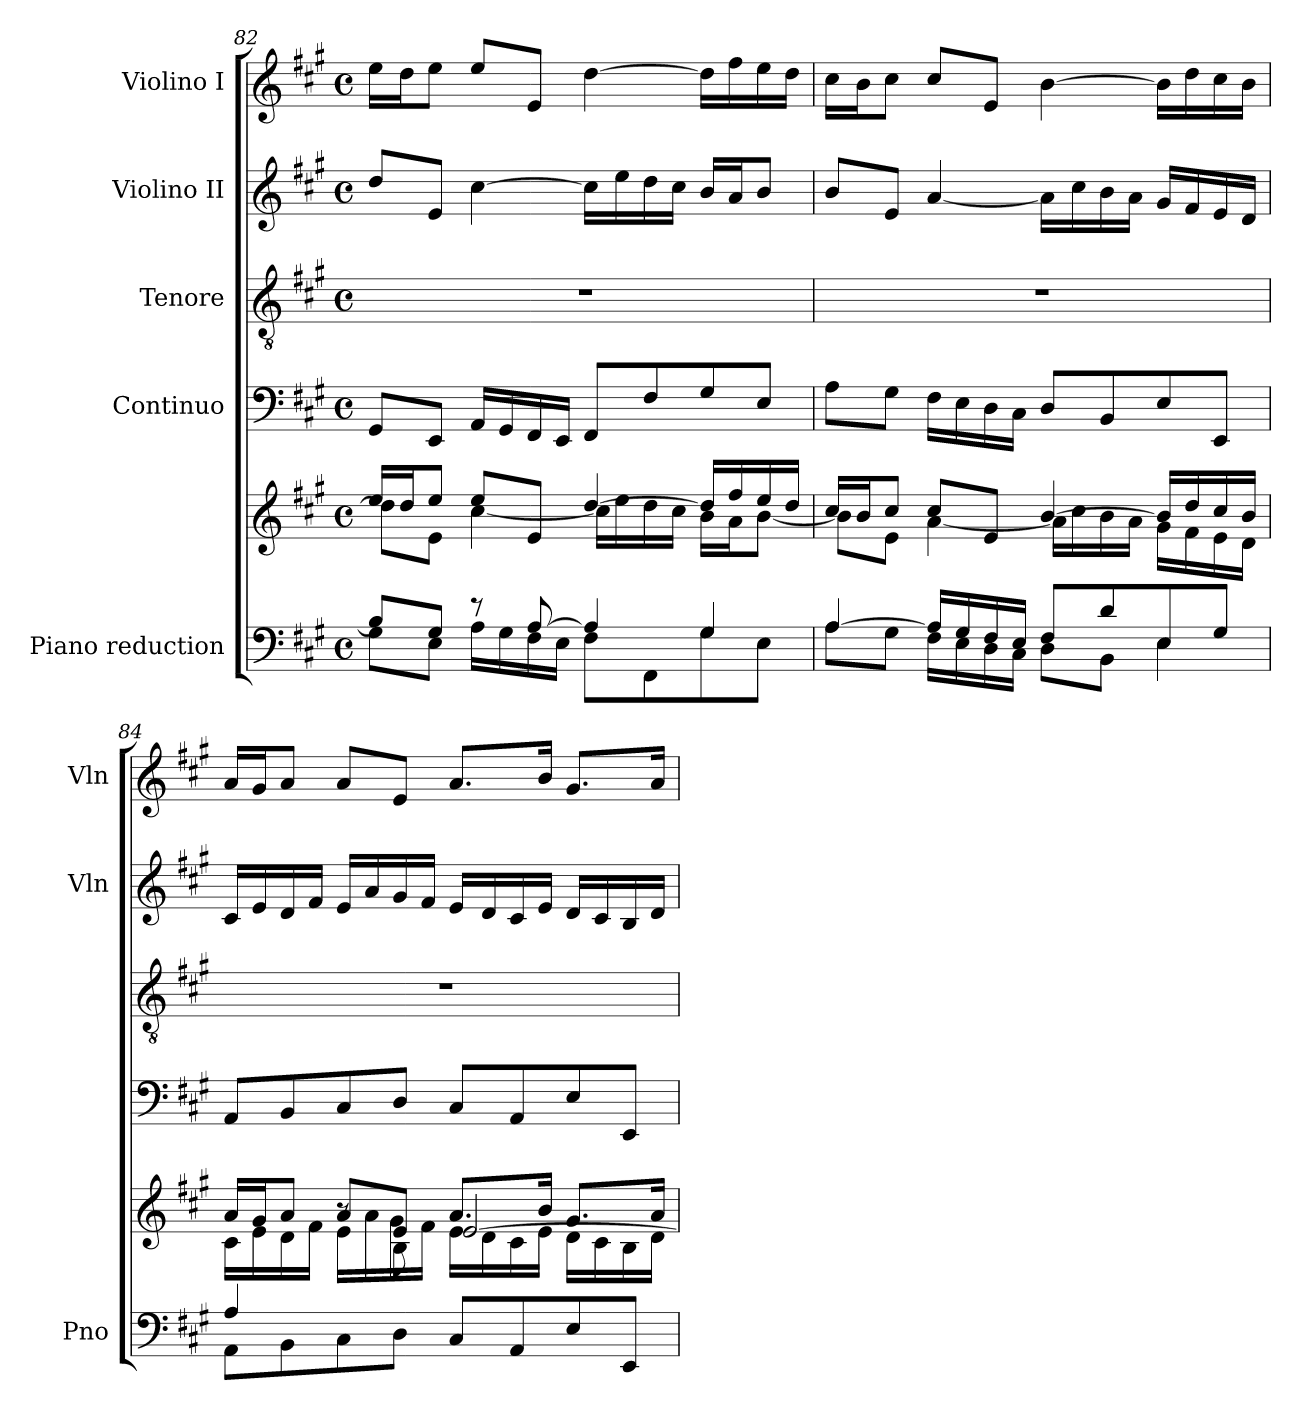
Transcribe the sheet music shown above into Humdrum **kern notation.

**kern	**kern	**kern	**kern	**kern	**kern
*part5	*part5	*part4	*part3	*part2	*part1
*staff6	*staff5	*staff4	*staff3	*staff2	*staff1
*I"Piano reduction	*	*I"Continuo	*I"Tenore	*I"Violino II	*I"Violino I
*I'Pno	*	*	*	*I'Vln	*I'Vln
*clefF4	*clefG2	*clefF4	*clefGv2	*clefG2	*clefG2
*k[f#c#g#]	*k[f#c#g#]	*k[f#c#g#]	*k[f#c#g#]	*k[f#c#g#]	*k[f#c#g#]
*M4/4	*M4/4	*M4/4	*M4/4	*M4/4	*M4/4
*met(c)	*met(c)	*met(c)	*met(c)	*met(c)	*met(c)
=82	=82	=82	=82	=82	=82
*^	*^	*	*	*	*
8B/L]	8G#\L	16ee/LL	8dd\L]	8GG#/L	1r	8dd/L	16ee\LL
.	.	16dd/J	.	.	.	.	16dd\J
8G#/J	8E\J	8ee/J	8e\J	8EE/J	.	8e/J	8ee\J
8r	16A\LL	8ee/L	[4cc#\	16AA/LL	.	[4cc#\	8ee/L
.	16G#\	.	.	16GG#/	.	.	.
[8A/	16F#\	8e/J	.	16FF#/	.	.	8e/J
.	16E\JJ	.	.	16EE/JJ	.	.	.
4A/]	8F#\L	[4dd/	16cc#\LL]	8FF#/L	.	16cc#\LL]	[4dd\
.	.	.	16ee\	.	.	16ee\	.
.	8FF#\	.	16dd\	8F#/	.	16dd\	.
.	.	.	16cc#\JJ	.	.	16cc#\JJ	.
4G#/	8G#\	16dd/LL]	16b\LL	8G#/	.	16b/LL	16dd\LL]
.	.	16ff#/	16a\J	.	.	16a/J	16ff#\
.	8E\J	16ee/	[8b\J	8E/J	.	8b/J	16ee\
.	.	16dd/JJ	.	.	.	.	16dd\JJ
!!LO:LB:g=z
=83	=83	=83	=83	=83	=83	=83	=83
[4A/	8A\L	16cc#/LL	8b\L]	8A\L	1r	8b/L	16cc#\LL
.	.	16b/J	.	.	.	.	16b\J
.	8G#\J	8cc#/J	8e\J	8G#\J	.	8e/J	8cc#\J
16A/LL]	16F#\LL	8cc#/L	[4a\	16F#\LL	.	[4a/	8cc#/L
16G#/	16E\	.	.	16E\	.	.	.
16F#/	16D\	8e/J	.	16D\	.	.	8e/J
16E/JJ	16C#\JJ	.	.	16C#\JJ	.	.	.
8F#/L	8D\L	[4b/	16a\LL]	8D/L	.	16a\LL]	[4b\
.	.	.	16cc#\	.	.	16cc#\	.
8d/	8BB\J	.	16b\	8BB/	.	16b\	.
.	.	.	16a\JJ	.	.	16a\JJ	.
8E/	4E\	16b/LL]	16g#\LL	8E/	.	16g#/LL	16b\LL]
.	.	16dd/	16f#\	.	.	16f#/	16dd\
8G#/J	.	16cc#/	16e\	8EE/J	.	16e/	16cc#\
.	.	16b/JJ	16d\JJ	.	.	16d/JJ	16b\JJ
=84	=84	=84	=84	=84	=84	=84	=84
*	*	*	*^	*	*	*	*
4A/	8AA\L	16a/LL	16c#\LL	4ryy	8AA/L	1r	16c#/LL	16a/LL
.	.	16g#/J	16e\	.	.	.	16e/	16g#/J
.	8BB\	8a/J	16d\	.	8BB/	.	16d/	8a/J
.	.	.	16f#\JJ	.	.	.	16f#/JJ	.
2.ryy	8C#\	8a/L	16e\LL	8r	8C#/	.	16e/LL	8a/L
.	.	.	16a\	.	.	.	16a/	.
.	8D\J	8e/J	16g#\	8B\	8D/J	.	16g#/	8e/J
.	.	.	16f#\JJ	.	.	.	16f#/JJ	.
.	8C#/L	8.a/L	16e\LL	[2e/	8C#/L	.	16e/LL	8.a/L
.	.	.	16d\	.	.	.	16d/	.
.	8AA/	.	16c#\	.	8AA/	.	16c#/	.
.	.	16b/Jk	16e\JJ	.	.	.	16e/JJ	16b/Jk
.	8E/	8.g#/L	16d\LL	.	8E/	.	16d/LL	8.g#/L
.	.	.	16c#\	.	.	.	16c#/	.
.	8EE/J	.	16B\	.	8EE/J	.	16B/	.
.	.	16a/Jk	16d\JJ	.	.	.	16d/JJ	16a/Jk
*v	*v	*	*	*	*	*	*	*
*	*v	*v	*v	*	*	*	*
=	=	=	=	=	=
*-	*-	*-	*-	*-	*-
